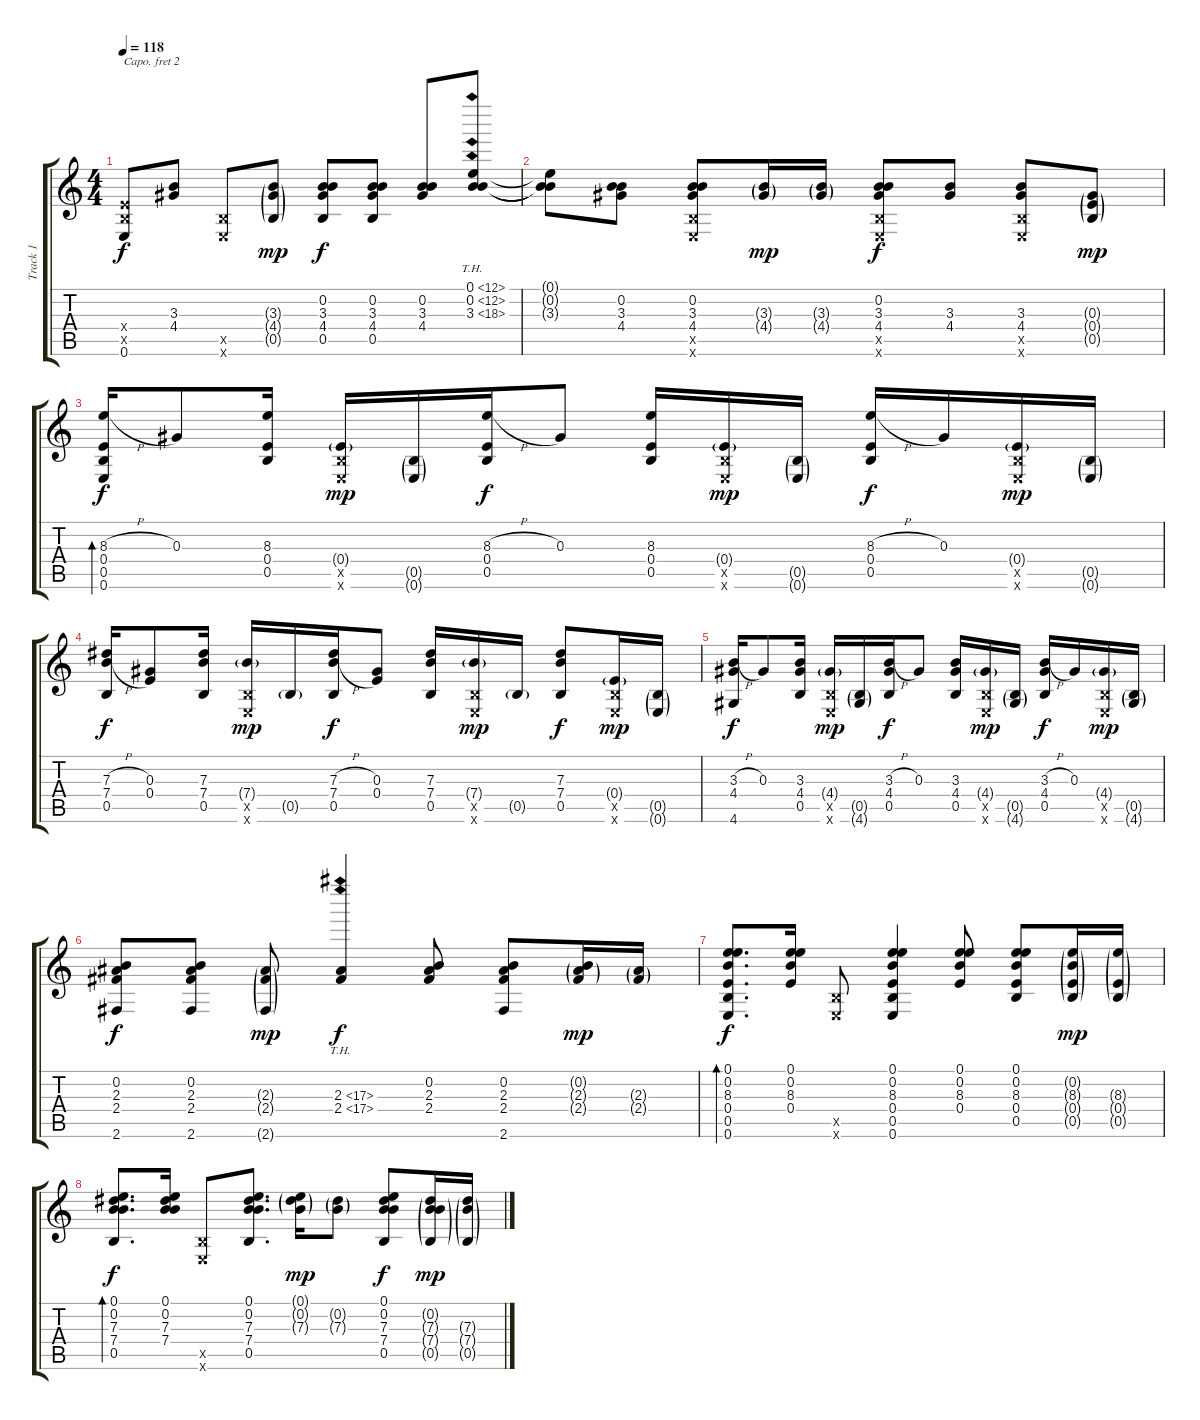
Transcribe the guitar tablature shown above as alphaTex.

\track ("Track 1" "Track 1") {instrument acousticguitarsteel}
\staff {score tabs}
\capo 2
\tuning (D4 A3 Gb3 D3 A2 D2) {hide}
\ts (4 4)
\tempo 118
\clef g2
\ks c
(0.4{x} 0.5{x} 0.6).8{dy f} (3.3 4.4).8 (0.5{x} 0.6{x}).8 (3.3{g} 4.4{g} 0.5{g}).8{dy mp} (0.2 3.3 4.4 0.5).8{dy f} (0.2 3.3 4.4 0.5).8 (0.2 3.3 4.4).8 (0.1{th 12} 0.2{th 12} 3.3{th 15}).8 |
(0.1{t} 0.2{t} 3.3{t}).8 (0.2 3.3 4.4).8 (0.2 3.3 4.4 0.5{x} 0.6{x}).8 (3.3{g} 4.4{g}).16{dy mp} (3.3{g} 4.4{g}).16 (0.2 3.3 4.4 0.5{x} 0.6{x}).8{dy f} (3.3 4.4).8 (3.3 4.4 0.5{x} 0.6{x}).8 (0.3{g} 0.4{g} 0.5{g}).8{dy mp} |
(8.3{h} 0.4 0.5 0.6).16{bd 60 dy f} 0.3.8 (8.3 0.4 0.5).16 (0.4{g} 0.5{x} 0.6{x}).16{dy mp} (0.5{g} 0.6{g}).16 (8.3{h} 0.4 0.5).16{dy f} 0.3.8 (8.3 0.4 0.5).16 (0.4{g} 0.5{x} 0.6{x}).16{dy mp} (0.5{g} 0.6{g}).16 (8.3{h} 0.4 0.5).16{dy f} 0.3.16 (0.4{g} 0.5{x} 0.6{x}).16{dy mp} (0.5{g} 0.6{g}).16 |
(7.3{h} 7.4{h} 0.5).16{dy f} (0.3 0.4).8 (7.3 7.4 0.5).16 (7.4{g} 0.5{x} 0.6{x}).16{dy mp} 0.5{g}.16 (7.3{h} 7.4{h} 0.5).16{dy f} (0.3 0.4).8 (7.3 7.4 0.5).16 (7.4{g} 0.5{x} 0.6{x}).16{dy mp} 0.5{g}.16 (7.3 7.4 0.5).8{dy f} (0.4{g} 0.5{x} 0.6{x}).16{dy mp} (0.5{g} 0.6{g}).16 |
(3.3{h} 4.4 4.6).16{dy f} 0.3.8 (3.3 4.4 0.5).16 (4.4{g} 0.5{x} 0.6{x}).16{dy mp} (0.5{g} 4.6{g}).16 (3.3{h} 4.4 0.5).16{dy f} 0.3.8 (3.3 4.4 0.5).16 (4.4{g} 0.5{x} 0.6{x}).16{dy mp} (0.5{g} 4.6{g}).16 (3.3{h} 4.4 0.5).16{dy f} 0.3.16 (4.4{g} 0.5{x} 0.6{x}).16{dy mp} (0.5{g} 4.6{g}).16 |
(0.2 2.3 2.4 2.6).8{dy f} (0.2 2.3 2.4 2.6).8 (2.3{g} 2.4{g} 2.6{g}).8{dy mp} (2.3{th 15} 2.4{th 15}).4{dy f} (0.2 2.3 2.4).8 (0.2 2.3 2.4 2.6).8 (0.2{g} 2.3{g} 2.4{g}).16{dy mp} (2.3{g} 2.4{g}).16 |
(0.1 0.2 8.3 0.4 0.5 0.6).8{d bd 60 dy f} (0.1 0.2 8.3 0.4).16 (0.5{x} 0.6{x}).8 (0.1 0.2 8.3 0.4 0.5 0.6).4 (0.1 0.2 8.3 0.4).8 (0.1 0.2 8.3 0.4 0.5).8 (0.2{g} 8.3{g} 0.4{g} 0.5{g}).16{dy mp} (8.3{g} 0.4{g} 0.5{g}).16 |
(0.1 0.2 7.3 7.4 0.5).8{d bd 60 dy f} (0.1 0.2 7.3 7.4).16 (0.5{x} 0.6{x}).8 (0.1 0.2 7.3 7.4 0.5).8{d} (0.1{g} 0.2{g} 7.3{g}).16{dy mp} (0.2{g} 7.3{g}).8 (0.1 0.2 7.3 7.4 0.5).8{dy f} (0.2{g} 7.3{g} 7.4{g} 0.5{g}).16{dy mp} (7.3{g} 7.4{g} 0.5{g}).16
